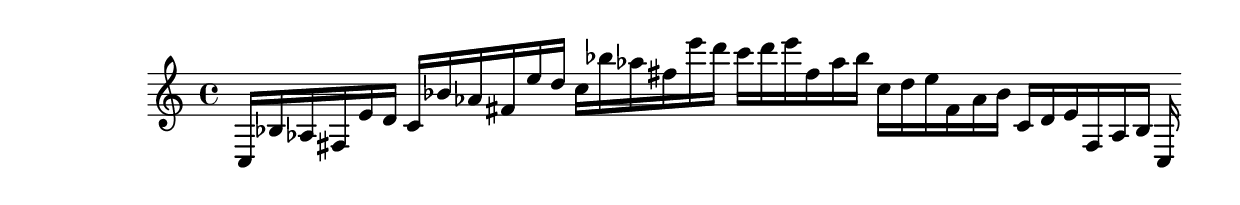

\new PianoStaff <<
\cadenzaOn
\new Staff = "right" {
\clef treble
    c16 [ bes aes fis e' d' ]
    c' [ bes' aes' fis' e'' d'' ]
    c'' [ bes'' aes'' fis'' e''' d''' ]
    c''' [ d''' e''' fis'' aes'' bes'' ]
    c'' [ d'' e'' fis' aes' bes' ]
    c' [ d' e' fis aes bes ]
    c
}
>>
